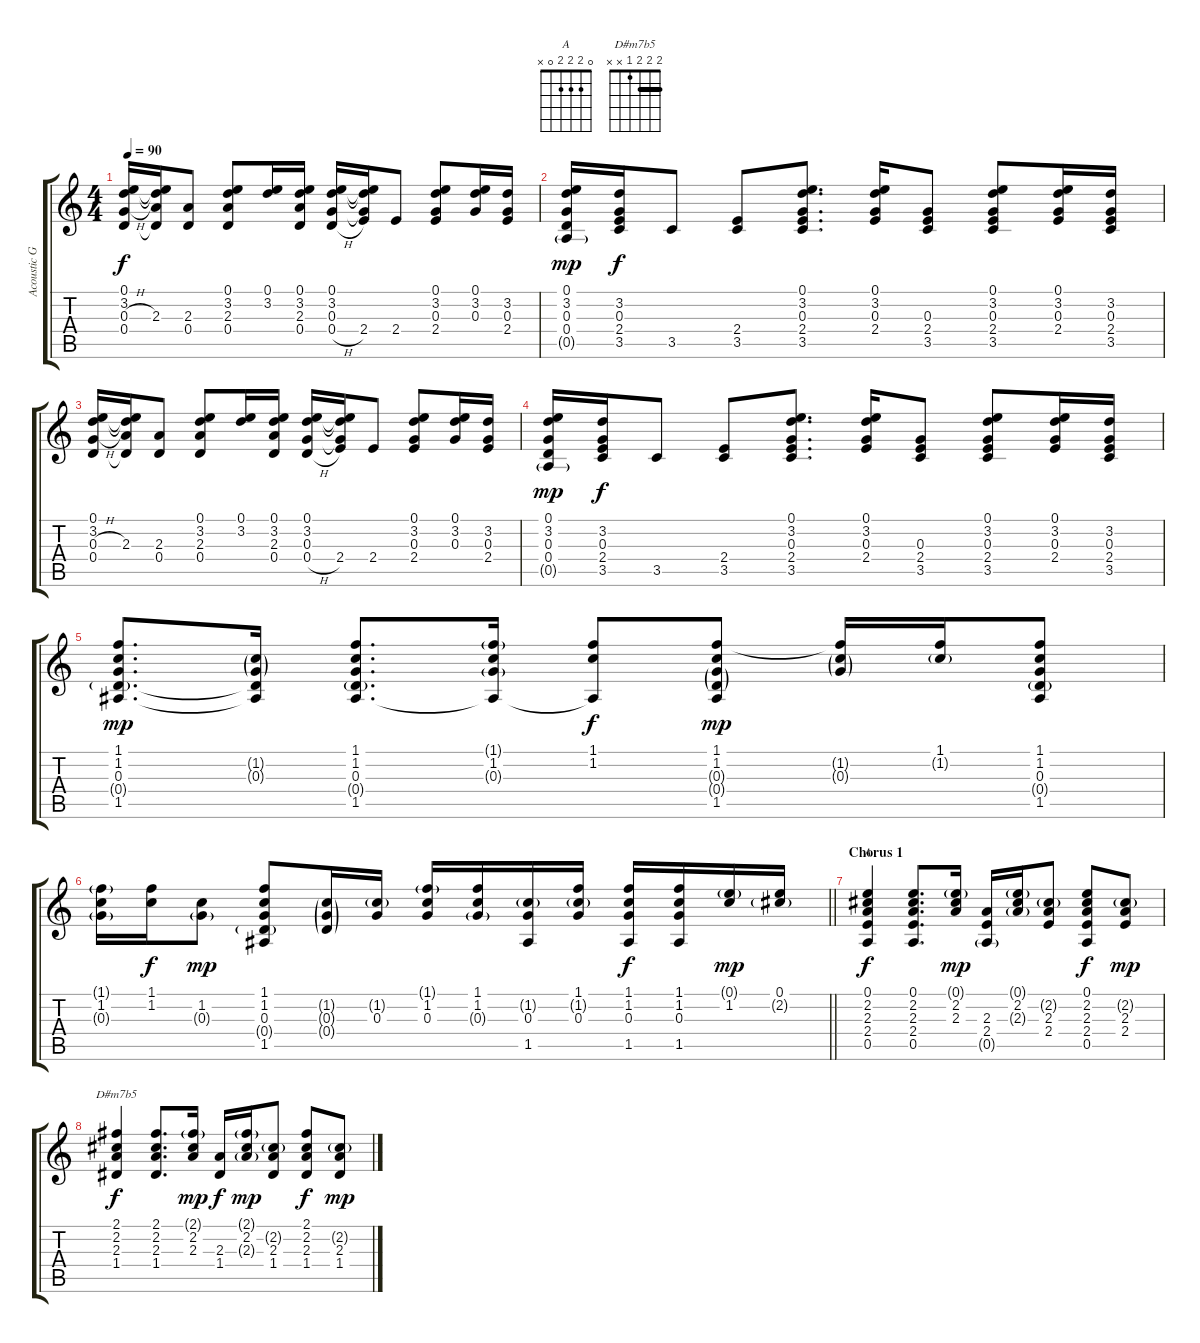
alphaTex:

\track ("Acoustic Guitar (Steven Wilson)" "Acoustic G") {instrument acousticguitarsteel}
\staff {score tabs}
\tuning (E4 B3 G3 D3 A2 E2) {hide}
\chord ("A" 0 2 2 2 0 x)
\chord ("D#m7b5" 2 2 2 1 x x) {barre 2}
\ts (4 4)
\tempo 90
\clef g2
\ks c
(0.1 3.2 0.3{h} 0.4).16{dy f} (0.1{t} 3.2{t} 2.3 0.4{t}).16 (2.3 0.4).8 (0.1 3.2 2.3 0.4).8 (0.1 3.2).16 (0.1 3.2 2.3 0.4).16 (0.1 3.2 0.3 0.4{h}).16 (0.1{t} 3.2{t} 0.3{t} 2.4).16 2.4.8 (0.1 3.2 0.3 2.4).8 (0.1 3.2 0.3).16 (3.2 0.3 2.4).16 |
(0.1 3.2 0.3 0.4 0.5{g}).16{dy mp} (3.2 0.3 2.4 3.5).16{dy f} 3.5.8 (2.4 3.5).8 (0.1 3.2 0.3 2.4 3.5).8{d} (0.1 3.2 0.3 2.4).16 (0.3 2.4 3.5).8 (0.1 3.2 0.3 2.4 3.5).8 (0.1 3.2 0.3 2.4).16 (3.2 0.3 2.4 3.5).16 |
(0.1 3.2 0.3{h} 0.4).16 (0.1{t} 3.2{t} 2.3 0.4{t}).16 (2.3 0.4).8 (0.1 3.2 2.3 0.4).8 (0.1 3.2).16 (0.1 3.2 2.3 0.4).16 (0.1 3.2 0.3 0.4{h}).16 (0.1{t} 3.2{t} 0.3{t} 2.4).16 2.4.8 (0.1 3.2 0.3 2.4).8 (0.1 3.2 0.3).16 (3.2 0.3 2.4).16 |
(0.1 3.2 0.3 0.4 0.5{g}).16{dy mp} (3.2 0.3 2.4 3.5).16{dy f} 3.5.8 (2.4 3.5).8 (0.1 3.2 0.3 2.4 3.5).8{d} (0.1 3.2 0.3 2.4).16 (0.3 2.4 3.5).8 (0.1 3.2 0.3 2.4 3.5).8 (0.1 3.2 0.3 2.4).16 (3.2 0.3 2.4 3.5).16 |
(1.1 1.2 0.3 0.4{g} 1.5).8{d dy mp} (1.2{g} 0.3{g} 0.4{t} 1.5{t}).16 (1.1 1.2 0.3 0.4{g} 1.5).8{d} (1.1{g} 1.2 0.3{g} 1.5{t}).16 (1.1 1.2 1.5{t}).8{dy f} (1.1 1.2 0.3{g} 0.4{g} 1.5).8{dy mp} (1.1{t} 1.2{g} 0.3{g}).16 (1.1 1.2{g}).16 (1.1 1.2 0.3 0.4{g} 1.5).8 |
\barLineRight lightlight
(1.1{g} 1.2 0.3{g}).16 (1.1 1.2).16{dy f} (1.2 0.3{g}).8{dy mp} (1.1 1.2 0.3 0.4{g} 1.5).8 (1.2{g} 0.3{g} 0.4{g}).16 (1.2{g} 0.3).16 (1.1{g} 1.2 0.3).16 (1.1 1.2 0.3{g}).16 (1.2{g} 0.3 1.5).16 (1.1 1.2{g} 0.3).16 (1.1 1.2 0.3 1.5).16{dy f} (1.1 1.2 0.3 1.5).16 (0.1{g} 1.2).16{dy mp} (0.1 2.2{g}).16 |
\section ("" "Chorus 1")
(0.1 2.2 2.3 2.4 0.5).4{ch "A" dy f} (0.1 2.2 2.3 2.4 0.5).8{d} (0.1{g} 2.2 2.3).16{dy mp} (2.3 2.4 0.5{g}).16 (0.1{g} 2.2 2.3{g}).16 (2.2{g} 2.3 2.4).8 (0.1 2.2 2.3 2.4 0.5).8{dy f} (2.2{g} 2.3 2.4).8{dy mp} |
(2.1 2.2 2.3 1.4).4{ch "D#m7b5" dy f} (2.1 2.2 2.3 1.4).8{d} (2.1{g} 2.2 2.3).16{dy mp} (2.3 1.4).16{dy f} (2.1{g} 2.2 2.3{g}).16{dy mp} (2.2{g} 2.3 1.4).8 (2.1 2.2 2.3 1.4).8{dy f} (2.2{g} 2.3 1.4).8{dy mp}
